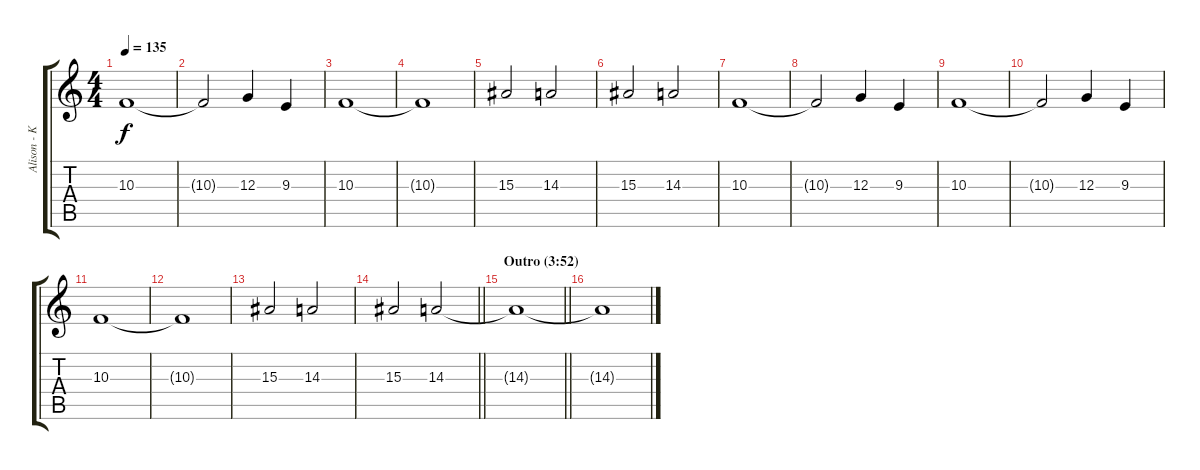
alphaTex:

\track ("Alison - Keyboard" "Alison - K") {instrument stringensemble1}
\staff {score tabs}
\tuning (E4 B3 G3 D3 A2 E2) {hide}
\ts (4 4)
\tempo 135
\clef g2
\ks c
10.3.1{dy f} |
10.3{t}.2 12.3.4 9.3.4 |
10.3.1 |
10.3{t}.1 |
15.3.2 14.3.2 |
15.3.2 14.3.2 |
10.3.1 |
10.3{t}.2 12.3.4 9.3.4 |
10.3.1 |
10.3{t}.2 12.3.4 9.3.4 |
10.3.1 |
10.3{t}.1 |
15.3.2 14.3.2 |
\barLineRight lightlight
15.3.2 14.3.2 |
\section ("" "Outro (3:52)")
\barLineRight lightlight
14.3{t}.1 |
14.3{t}.1
